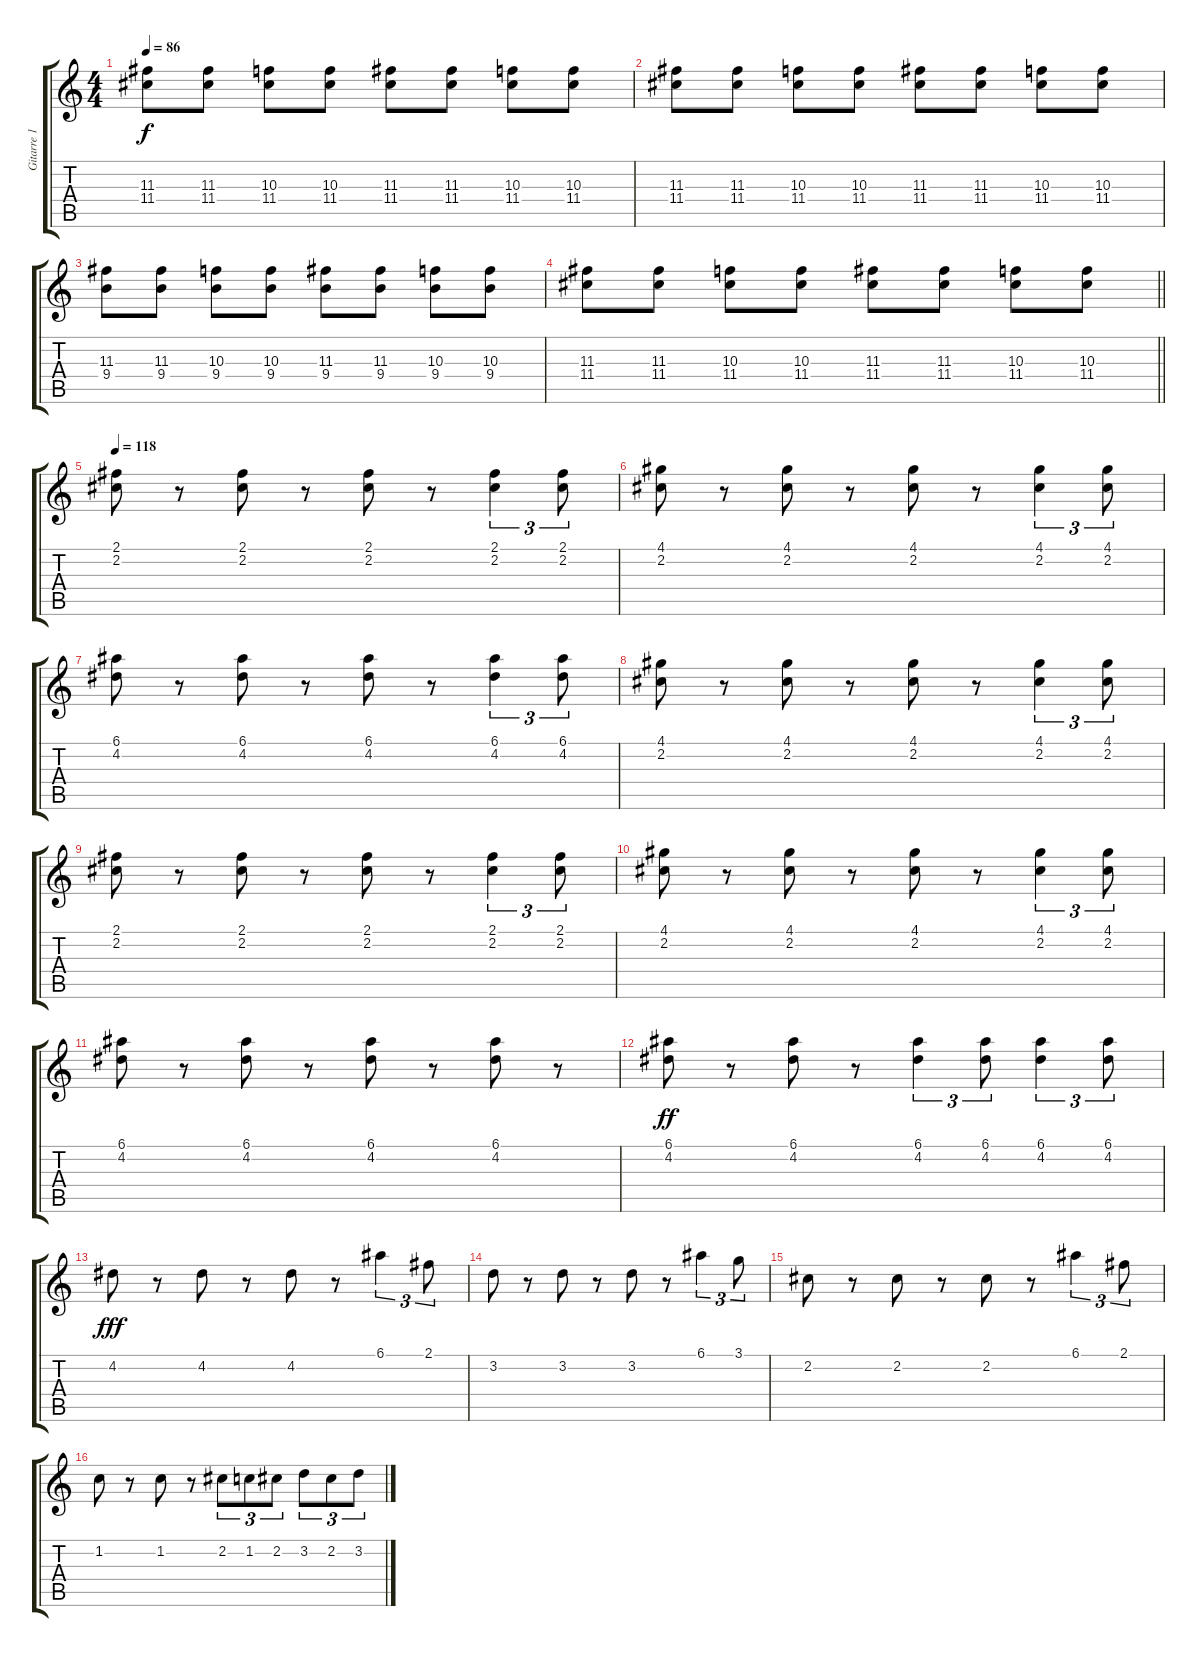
\track ("Gitarre 1" "Gitarre 1") {instrument overdrivenguitar}
\staff {score tabs}
\tuning (E4 B3 G3 D3 A2 E2) {hide}
\ts (4 4)
\tempo 86
\clef g2
\ks c
(11.3 11.4).8{dy f} (11.3 11.4).8 (10.3 11.4).8 (10.3 11.4).8 (11.3 11.4).8 (11.3 11.4).8 (10.3 11.4).8 (10.3 11.4).8 |
(11.3 11.4).8 (11.3 11.4).8 (10.3 11.4).8 (10.3 11.4).8 (11.3 11.4).8 (11.3 11.4).8 (10.3 11.4).8 (10.3 11.4).8 |
(11.3 9.4).8 (11.3 9.4).8 (10.3 9.4).8 (10.3 9.4).8 (11.3 9.4).8 (11.3 9.4).8 (10.3 9.4).8 (10.3 9.4).8 |
\barLineRight lightlight
(11.3 11.4).8 (11.3 11.4).8 (10.3 11.4).8 (10.3 11.4).8 (11.3 11.4).8 (11.3 11.4).8 (10.3 11.4).8 (10.3 11.4).8 |
\tempo 118
(2.1 2.2).8 r.8 (2.1 2.2).8 r.8 (2.1 2.2).8 r.8 (2.1 2.2).4{tu (3 2)} (2.1 2.2).8{tu (3 2)} |
(4.1 2.2).8 r.8 (4.1 2.2).8 r.8 (4.1 2.2).8 r.8 (4.1 2.2).4{tu (3 2)} (4.1 2.2).8{tu (3 2)} |
(6.1 4.2).8 r.8 (6.1 4.2).8 r.8 (6.1 4.2).8 r.8 (6.1 4.2).4{tu (3 2)} (6.1 4.2).8{tu (3 2)} |
(4.1 2.2).8 r.8 (4.1 2.2).8 r.8 (4.1 2.2).8 r.8 (4.1 2.2).4{tu (3 2)} (4.1 2.2).8{tu (3 2)} |
(2.1 2.2).8 r.8 (2.1 2.2).8 r.8 (2.1 2.2).8 r.8 (2.1 2.2).4{tu (3 2)} (2.1 2.2).8{tu (3 2)} |
(4.1 2.2).8 r.8 (4.1 2.2).8 r.8 (4.1 2.2).8 r.8 (4.1 2.2).4{tu (3 2)} (4.1 2.2).8{tu (3 2)} |
(6.1 4.2).8 r.8 (6.1 4.2).8 r.8 (6.1 4.2).8 r.8 (6.1 4.2).8 r.8 |
(6.1 4.2).8{dy ff} r.8 (6.1 4.2).8 r.8 (6.1 4.2).4{tu (3 2)} (6.1 4.2).8{tu (3 2)} (6.1 4.2).4{tu (3 2)} (6.1 4.2).8{tu (3 2)} |
4.2.8{dy fff volume 15} r.8 4.2.8 r.8 4.2.8 r.8 6.1.4{tu (3 2)} 2.1.8{tu (3 2)} |
3.2.8 r.8 3.2.8 r.8 3.2.8 r.8 6.1.4{tu (3 2)} 3.1.8{tu (3 2)} |
2.2.8 r.8 2.2.8 r.8 2.2.8 r.8 6.1.4{tu (3 2)} 2.1.8{tu (3 2)} |
1.2.8 r.8 1.2.8 r.8 2.2.8{tu (3 2)} 1.2.8{tu (3 2)} 2.2.8{tu (3 2)} 3.2.8{tu (3 2)} 2.2.8{tu (3 2)} 3.2.8{tu (3 2)}
